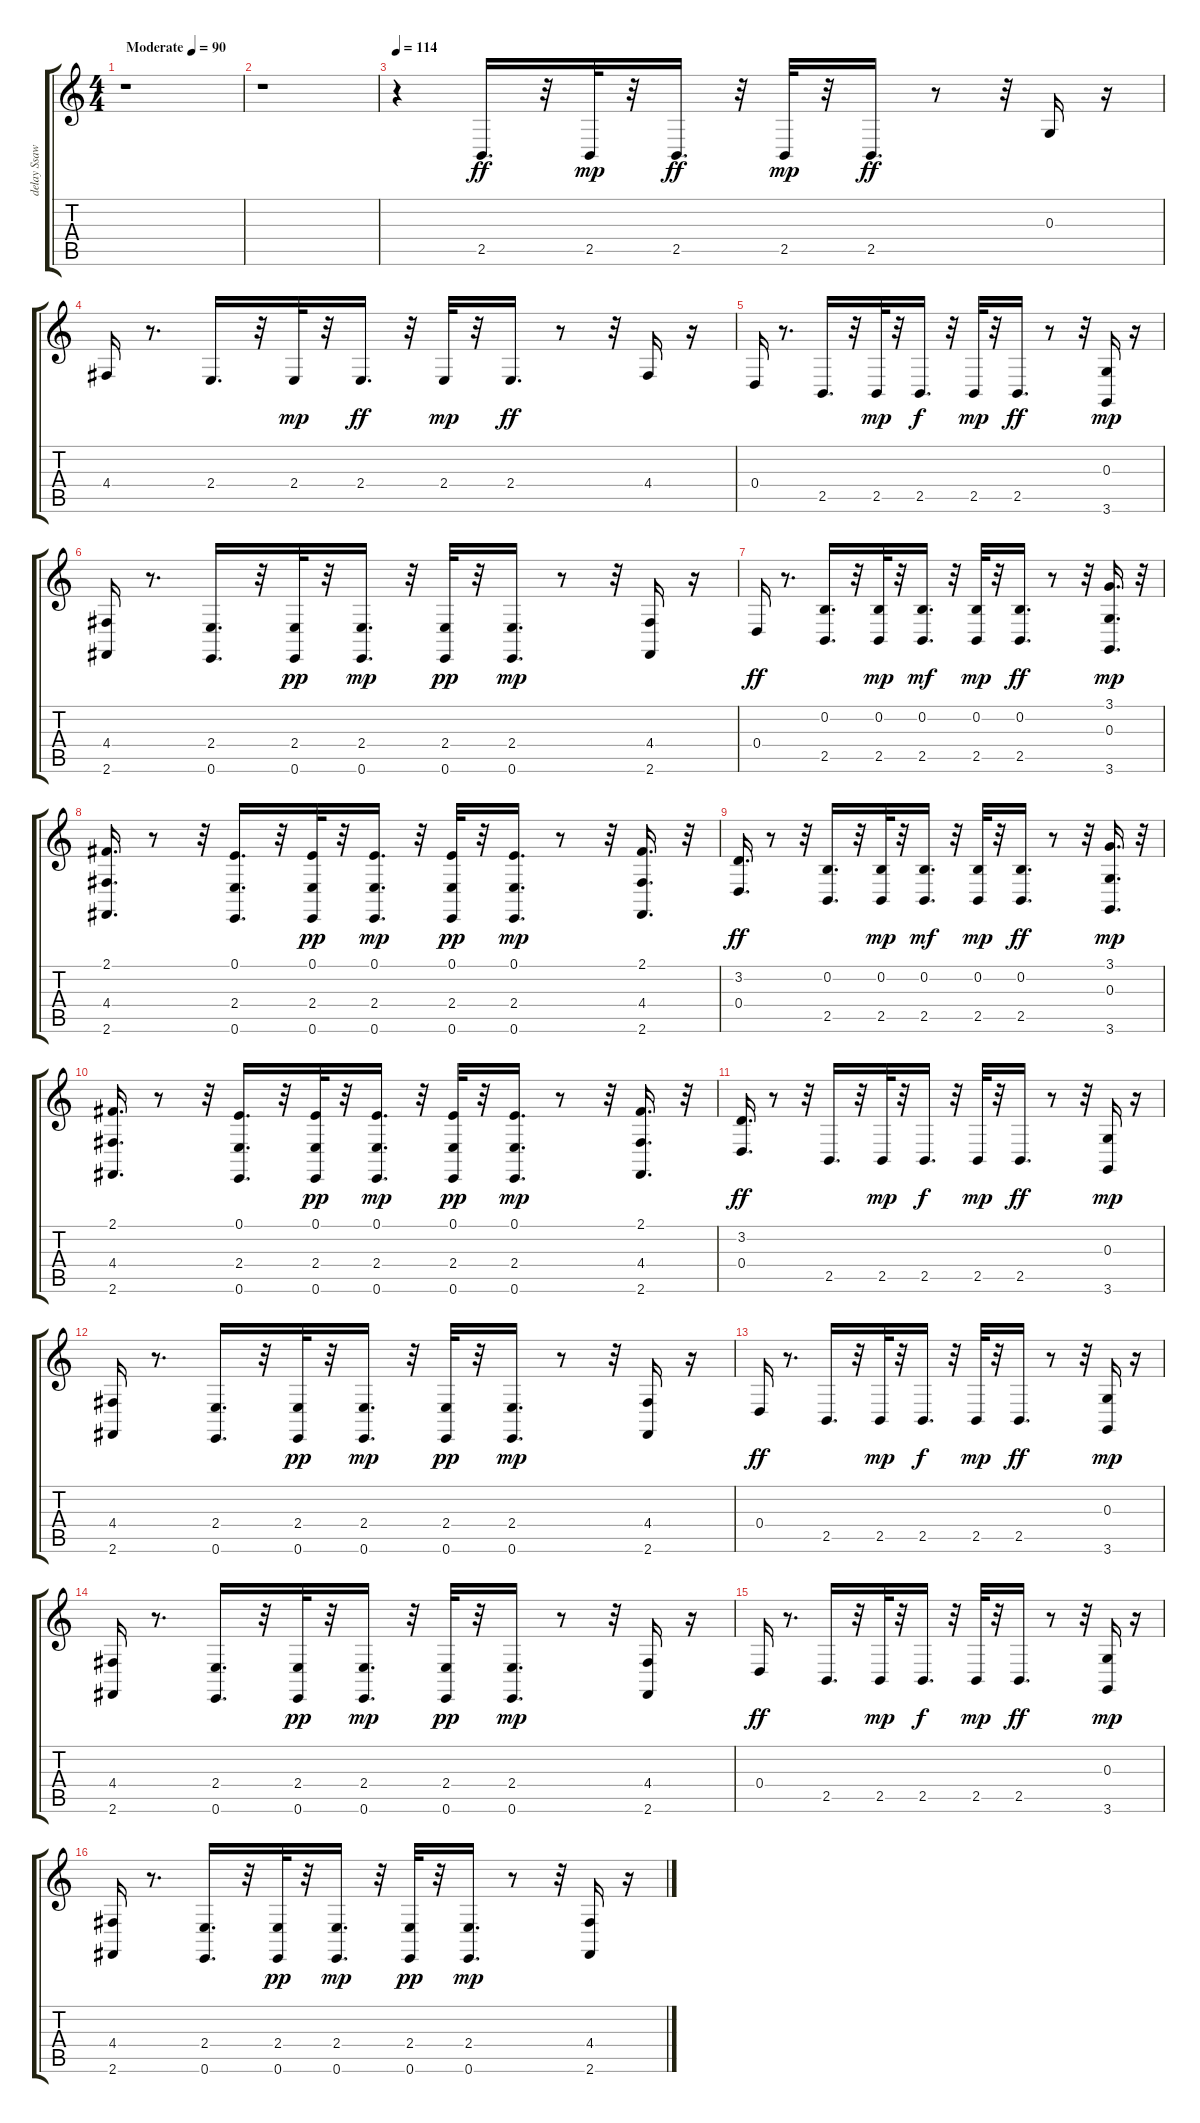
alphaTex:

\track ("delay Ssaw1" "delay Ssaw") {instrument lead2sawtooth}
\staff {score tabs}
\tuning (E4 B3 G3 D3 A2 E2) {hide}
\ts (4 4)
\tempo (90 "Moderate")
\clef g2
\ks c
r.1{dy ff instrument lead2sawtooth} |
r.1 |
\tempo 114
r.4 2.5.16{d volume 5} r.32 2.5.32{dy mp} r.32 2.5.16{d dy ff} r.32 2.5.32{dy mp} r.32 2.5.16{d dy ff} r.8 r.32 0.3.16 r.16 |
4.4.16 r.8{d} 2.4.16{d} r.32 2.4.32{dy mp} r.32 2.4.16{d dy ff} r.32 2.4.32{dy mp} r.32 2.4.16{d dy ff} r.8 r.32 4.4.16 r.16 |
0.4.16 r.8{d} 2.5.16{d} r.32 2.5.32{dy mp} r.32 2.5.16{d dy f} r.32 2.5.32{dy mp} r.32 2.5.16{d dy ff} r.8 r.32 (0.3 3.6).16{dy mp} r.16 |
(4.4 2.6).16 r.8{d} (2.4 0.6).16{d} r.32 (2.4 0.6).32{dy pp} r.32 (2.4 0.6).16{d dy mp} r.32 (2.4 0.6).32{dy pp} r.32 (2.4 0.6).16{d dy mp} r.8 r.32 (4.4 2.6).16 r.16 |
0.4.16{dy ff} r.8{d} (0.2 2.5).16{d} r.32 (0.2 2.5).32{dy mp} r.32 (0.2 2.5).16{d dy mf} r.32 (0.2 2.5).32{dy mp} r.32 (0.2 2.5).16{d dy ff} r.8 r.32 (3.1 0.3 3.6).16{d dy mp} r.32 |
(2.1 4.4 2.6).16{d} r.8 r.32 (0.1 2.4 0.6).16{d} r.32 (0.1 2.4 0.6).32{dy pp} r.32 (0.1 2.4 0.6).16{d dy mp} r.32 (0.1 2.4 0.6).32{dy pp} r.32 (0.1 2.4 0.6).16{d dy mp} r.8 r.32 (2.1 4.4 2.6).16{d} r.32 |
(3.2 0.4).16{d dy ff} r.8 r.32 (0.2 2.5).16{d} r.32 (0.2 2.5).32{dy mp} r.32 (0.2 2.5).16{d dy mf} r.32 (0.2 2.5).32{dy mp} r.32 (0.2 2.5).16{d dy ff} r.8 r.32 (3.1 0.3 3.6).16{d dy mp} r.32 |
(2.1 4.4 2.6).16{d} r.8 r.32 (0.1 2.4 0.6).16{d} r.32 (0.1 2.4 0.6).32{dy pp} r.32 (0.1 2.4 0.6).16{d dy mp} r.32 (0.1 2.4 0.6).32{dy pp} r.32 (0.1 2.4 0.6).16{d dy mp} r.8 r.32 (2.1 4.4 2.6).16{d} r.32 |
(3.2 0.4).16{d dy ff} r.8 r.32 2.5.16{d} r.32 2.5.32{dy mp} r.32 2.5.16{d dy f} r.32 2.5.32{dy mp} r.32 2.5.16{d dy ff} r.8 r.32 (0.3 3.6).16{dy mp} r.16 |
(4.4 2.6).16 r.8{d} (2.4 0.6).16{d} r.32 (2.4 0.6).32{dy pp} r.32 (2.4 0.6).16{d dy mp} r.32 (2.4 0.6).32{dy pp} r.32 (2.4 0.6).16{d dy mp} r.8 r.32 (4.4 2.6).16 r.16 |
0.4.16{dy ff} r.8{d} 2.5.16{d} r.32 2.5.32{dy mp} r.32 2.5.16{d dy f} r.32 2.5.32{dy mp} r.32 2.5.16{d dy ff} r.8 r.32 (0.3 3.6).16{dy mp} r.16 |
(4.4 2.6).16 r.8{d} (2.4 0.6).16{d} r.32 (2.4 0.6).32{dy pp} r.32 (2.4 0.6).16{d dy mp} r.32 (2.4 0.6).32{dy pp} r.32 (2.4 0.6).16{d dy mp} r.8 r.32 (4.4 2.6).16 r.16 |
0.4.16{dy ff} r.8{d} 2.5.16{d} r.32 2.5.32{dy mp} r.32 2.5.16{d dy f} r.32 2.5.32{dy mp} r.32 2.5.16{d dy ff} r.8 r.32 (0.3 3.6).16{dy mp} r.16 |
(4.4 2.6).16 r.8{d} (2.4 0.6).16{d} r.32 (2.4 0.6).32{dy pp} r.32 (2.4 0.6).16{d dy mp} r.32 (2.4 0.6).32{dy pp} r.32 (2.4 0.6).16{d dy mp} r.8 r.32 (4.4 2.6).16 r.16
